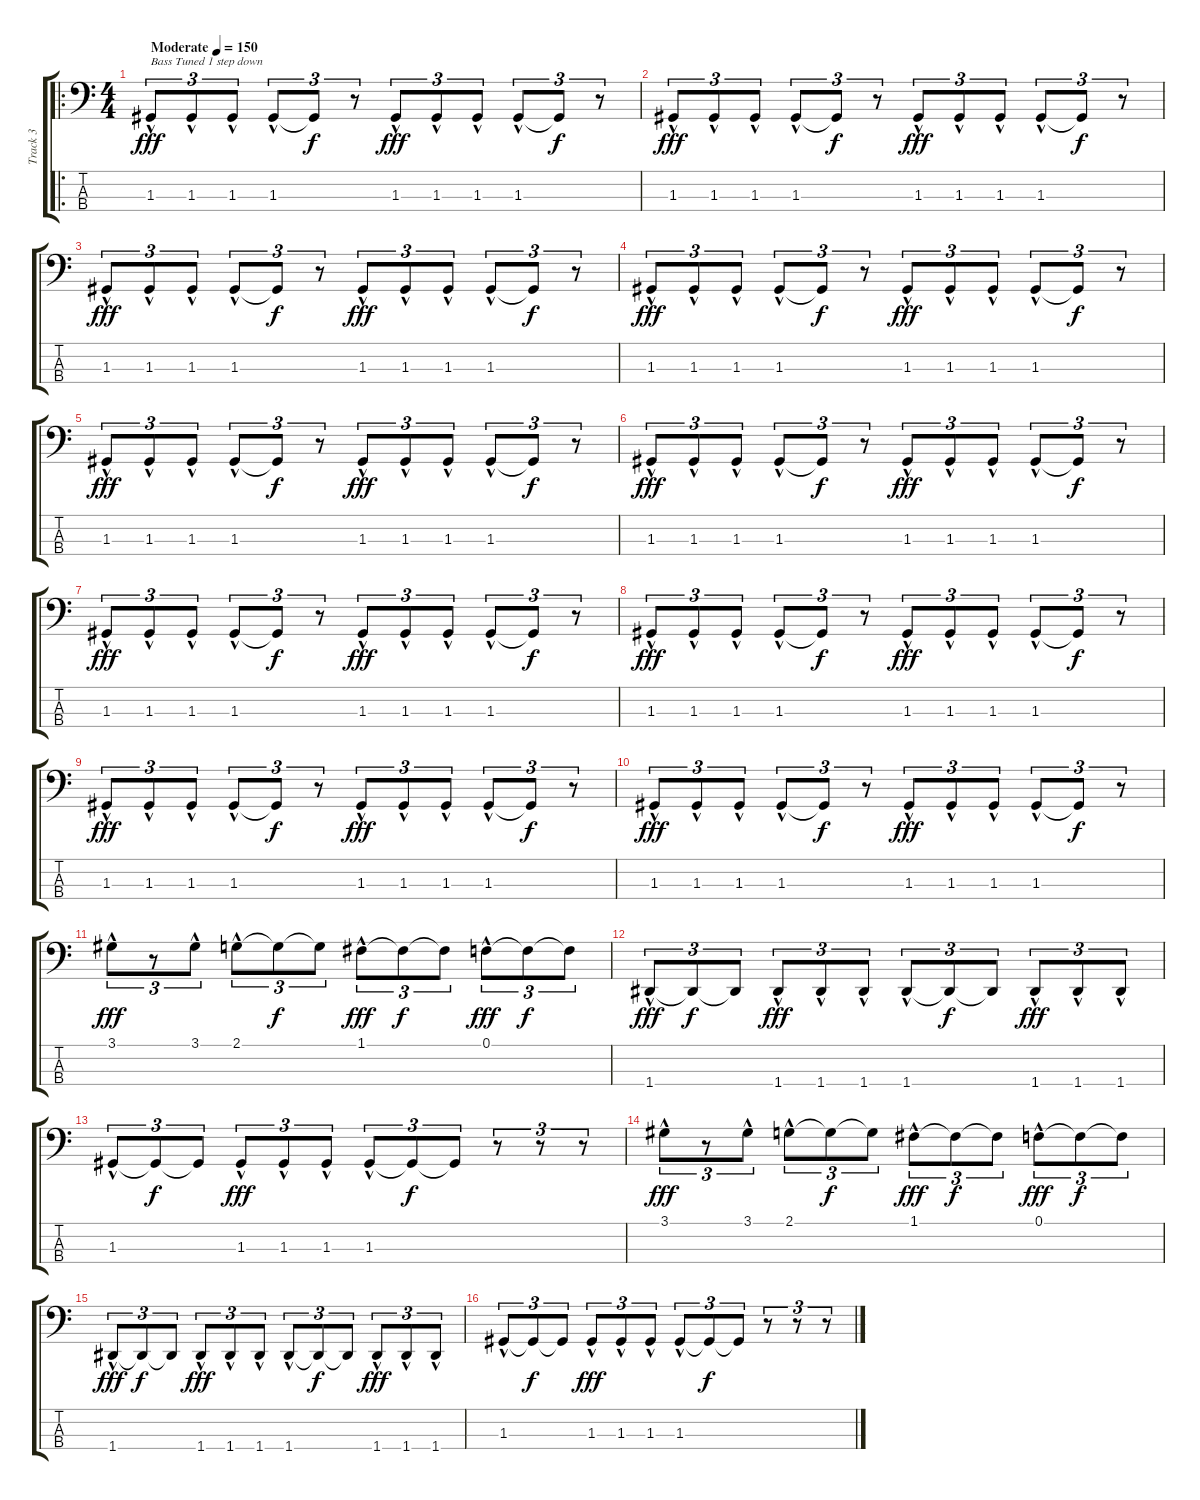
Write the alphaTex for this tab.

\track ("Track 3" "Track 3") {instrument electricbasspick}
\staff {score tabs}
\tuning (F2 C2 G1 D1) {hide}
\ro
\ts (4 4)
\tempo (150 "Moderate")
\clef f4
\ks c
1.3{hac}.8{tu (3 2) txt "Bass Tuned 1 step down" dy fff instrument electricbasspick} 1.3{hac}.8{tu (3 2)} 1.3{hac}.8{tu (3 2)} 1.3{hac}.8{tu (3 2)} 1.3{t}.8{tu (3 2) dy f} r.8{tu (3 2)} 1.3{hac}.8{tu (3 2) dy fff} 1.3{hac}.8{tu (3 2)} 1.3{hac}.8{tu (3 2)} 1.3{hac}.8{tu (3 2)} 1.3{t}.8{tu (3 2) dy f} r.8{tu (3 2)} |
1.3{hac}.8{tu (3 2) dy fff} 1.3{hac}.8{tu (3 2)} 1.3{hac}.8{tu (3 2)} 1.3{hac}.8{tu (3 2)} 1.3{t}.8{tu (3 2) dy f} r.8{tu (3 2)} 1.3{hac}.8{tu (3 2) dy fff} 1.3{hac}.8{tu (3 2)} 1.3{hac}.8{tu (3 2)} 1.3{hac}.8{tu (3 2)} 1.3{t}.8{tu (3 2) dy f} r.8{tu (3 2)} |
1.3{hac}.8{tu (3 2) dy fff} 1.3{hac}.8{tu (3 2)} 1.3{hac}.8{tu (3 2)} 1.3{hac}.8{tu (3 2)} 1.3{t}.8{tu (3 2) dy f} r.8{tu (3 2)} 1.3{hac}.8{tu (3 2) dy fff} 1.3{hac}.8{tu (3 2)} 1.3{hac}.8{tu (3 2)} 1.3{hac}.8{tu (3 2)} 1.3{t}.8{tu (3 2) dy f} r.8{tu (3 2)} |
1.3{hac}.8{tu (3 2) dy fff} 1.3{hac}.8{tu (3 2)} 1.3{hac}.8{tu (3 2)} 1.3{hac}.8{tu (3 2)} 1.3{t}.8{tu (3 2) dy f} r.8{tu (3 2)} 1.3{hac}.8{tu (3 2) dy fff} 1.3{hac}.8{tu (3 2)} 1.3{hac}.8{tu (3 2)} 1.3{hac}.8{tu (3 2)} 1.3{t}.8{tu (3 2) dy f} r.8{tu (3 2)} |
1.3{hac}.8{tu (3 2) dy fff} 1.3{hac}.8{tu (3 2)} 1.3{hac}.8{tu (3 2)} 1.3{hac}.8{tu (3 2)} 1.3{t}.8{tu (3 2) dy f} r.8{tu (3 2)} 1.3{hac}.8{tu (3 2) dy fff} 1.3{hac}.8{tu (3 2)} 1.3{hac}.8{tu (3 2)} 1.3{hac}.8{tu (3 2)} 1.3{t}.8{tu (3 2) dy f} r.8{tu (3 2)} |
1.3{hac}.8{tu (3 2) dy fff} 1.3{hac}.8{tu (3 2)} 1.3{hac}.8{tu (3 2)} 1.3{hac}.8{tu (3 2)} 1.3{t}.8{tu (3 2) dy f} r.8{tu (3 2)} 1.3{hac}.8{tu (3 2) dy fff} 1.3{hac}.8{tu (3 2)} 1.3{hac}.8{tu (3 2)} 1.3{hac}.8{tu (3 2)} 1.3{t}.8{tu (3 2) dy f} r.8{tu (3 2)} |
1.3{hac}.8{tu (3 2) dy fff} 1.3{hac}.8{tu (3 2)} 1.3{hac}.8{tu (3 2)} 1.3{hac}.8{tu (3 2)} 1.3{t}.8{tu (3 2) dy f} r.8{tu (3 2)} 1.3{hac}.8{tu (3 2) dy fff} 1.3{hac}.8{tu (3 2)} 1.3{hac}.8{tu (3 2)} 1.3{hac}.8{tu (3 2)} 1.3{t}.8{tu (3 2) dy f} r.8{tu (3 2)} |
1.3{hac}.8{tu (3 2) dy fff} 1.3{hac}.8{tu (3 2)} 1.3{hac}.8{tu (3 2)} 1.3{hac}.8{tu (3 2)} 1.3{t}.8{tu (3 2) dy f} r.8{tu (3 2)} 1.3{hac}.8{tu (3 2) dy fff} 1.3{hac}.8{tu (3 2)} 1.3{hac}.8{tu (3 2)} 1.3{hac}.8{tu (3 2)} 1.3{t}.8{tu (3 2) dy f} r.8{tu (3 2)} |
1.3{hac}.8{tu (3 2) dy fff} 1.3{hac}.8{tu (3 2)} 1.3{hac}.8{tu (3 2)} 1.3{hac}.8{tu (3 2)} 1.3{t}.8{tu (3 2) dy f} r.8{tu (3 2)} 1.3{hac}.8{tu (3 2) dy fff} 1.3{hac}.8{tu (3 2)} 1.3{hac}.8{tu (3 2)} 1.3{hac}.8{tu (3 2)} 1.3{t}.8{tu (3 2) dy f} r.8{tu (3 2)} |
1.3{hac}.8{tu (3 2) dy fff} 1.3{hac}.8{tu (3 2)} 1.3{hac}.8{tu (3 2)} 1.3{hac}.8{tu (3 2)} 1.3{t}.8{tu (3 2) dy f} r.8{tu (3 2)} 1.3{hac}.8{tu (3 2) dy fff} 1.3{hac}.8{tu (3 2)} 1.3{hac}.8{tu (3 2)} 1.3{hac}.8{tu (3 2)} 1.3{t}.8{tu (3 2) dy f} r.8{tu (3 2)} |
3.1{hac}.8{tu (3 2) dy fff} r.8{tu (3 2)} 3.1{hac}.8{tu (3 2)} 2.1{hac}.8{tu (3 2)} 2.1{t}.8{tu (3 2) dy f} 2.1{t}.8{tu (3 2)} 1.1{hac}.8{tu (3 2) dy fff} 1.1{t}.8{tu (3 2) dy f} 1.1{t}.8{tu (3 2)} 0.1{hac}.8{tu (3 2) dy fff} 0.1{t}.8{tu (3 2) dy f} 0.1{t}.8{tu (3 2)} |
1.4{hac}.8{tu (3 2) dy fff} 1.4{t}.8{tu (3 2) dy f} 1.4{t}.8{tu (3 2)} 1.4{hac}.8{tu (3 2) dy fff} 1.4{hac}.8{tu (3 2)} 1.4{hac}.8{tu (3 2)} 1.4{hac}.8{tu (3 2)} 1.4{t}.8{tu (3 2) dy f} 1.4{t}.8{tu (3 2)} 1.4{hac}.8{tu (3 2) dy fff} 1.4{hac}.8{tu (3 2)} 1.4{hac}.8{tu (3 2)} |
1.3{hac}.8{tu (3 2)} 1.3{t}.8{tu (3 2) dy f} 1.3{t}.8{tu (3 2)} 1.3{hac}.8{tu (3 2) dy fff} 1.3{hac}.8{tu (3 2)} 1.3{hac}.8{tu (3 2)} 1.3{hac}.8{tu (3 2)} 1.3{t}.8{tu (3 2) dy f} 1.3{t}.8{tu (3 2)} r.8{tu (3 2)} r.8{tu (3 2)} r.8{tu (3 2)} |
3.1{hac}.8{tu (3 2) dy fff} r.8{tu (3 2)} 3.1{hac}.8{tu (3 2)} 2.1{hac}.8{tu (3 2)} 2.1{t}.8{tu (3 2) dy f} 2.1{t}.8{tu (3 2)} 1.1{hac}.8{tu (3 2) dy fff} 1.1{t}.8{tu (3 2) dy f} 1.1{t}.8{tu (3 2)} 0.1{hac}.8{tu (3 2) dy fff} 0.1{t}.8{tu (3 2) dy f} 0.1{t}.8{tu (3 2)} |
1.4{hac}.8{tu (3 2) dy fff} 1.4{t}.8{tu (3 2) dy f} 1.4{t}.8{tu (3 2)} 1.4{hac}.8{tu (3 2) dy fff} 1.4{hac}.8{tu (3 2)} 1.4{hac}.8{tu (3 2)} 1.4{hac}.8{tu (3 2)} 1.4{t}.8{tu (3 2) dy f} 1.4{t}.8{tu (3 2)} 1.4{hac}.8{tu (3 2) dy fff} 1.4{hac}.8{tu (3 2)} 1.4{hac}.8{tu (3 2)} |
1.3{hac}.8{tu (3 2)} 1.3{t}.8{tu (3 2) dy f} 1.3{t}.8{tu (3 2)} 1.3{hac}.8{tu (3 2) dy fff} 1.3{hac}.8{tu (3 2)} 1.3{hac}.8{tu (3 2)} 1.3{hac}.8{tu (3 2)} 1.3{t}.8{tu (3 2) dy f} 1.3{t}.8{tu (3 2)} r.8{tu (3 2)} r.8{tu (3 2)} r.8{tu (3 2)}
